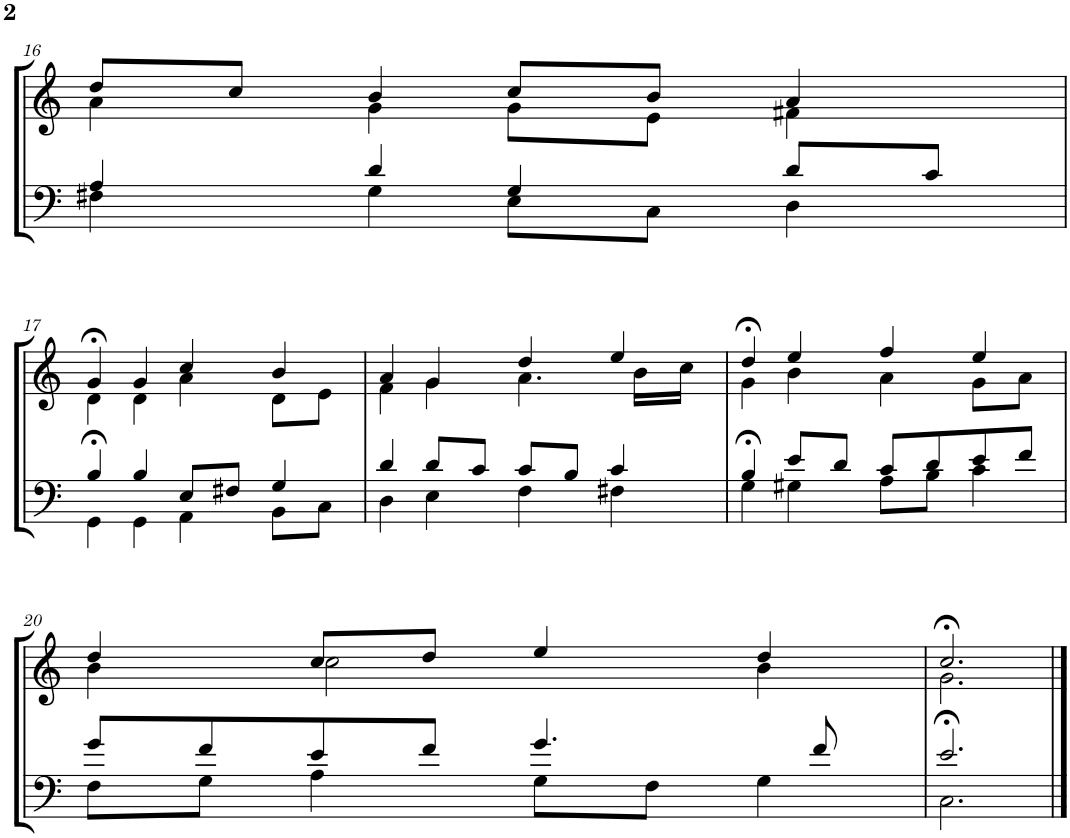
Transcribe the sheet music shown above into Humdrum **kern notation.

**kern	**kern
*part2	*part1
*staff2	*staff1
*I"Tenor/Baß	*I"Sopran/Alt
!!LO:PB:g=z
*clefF4	*clefG2
*k[]	*k[]
*	*M4/4
=16	=16
*^	*^
4A/	4F#X\	8dd/L	4a\
.	.	8cc/J	.
4d/	4G\	4b/	4g\
4G/	8E\L	8cc/L	8g\L
.	8C\J	8b/J	8e\J
8d/L	4D\	4a/	4f#X\
8c/J	.	.	.
!!LO:LB:g=z	!!
=17	=17	=17	=17
4B/	4GG>\	4g>/	4d\
4B/	4GG\	4g/	4d\
8E/L	4AA\	4cc/	4a\
8F#X/J	.	.	.
4G/	8BB\L	4b/	8d\L
.	8C\J	.	8e\J
=18	=18	=18	=18
4d/	4D\	4a/	4f\
8d/L	4E\	4g/	4g\
8c/J	.	.	.
8c/L	4F\	4dd/	4.a\
8B/J	.	.	.
4c/	4F#X\	4ee/	.
.	.	.	16b\LL
.	.	.	16cc\JJ
=19	=19	=19	=19
4B/	4G>\	4dd>/	4g\
8e/L	4G#X\	4ee/	4b\
8d/J	.	.	.
8c/L	8A\L	4ff/	4a\
8d/	8B\J	.	.
8e/	4c\	4ee/	8g\L
8f/J	.	.	8a\J
!!LO:LB:g=z	!!
=20	=20	=20	=20
8g/L	8F\L	4dd/	4b\
8f/	8G\J	.	.
8e/	4A\	8cc/L	2cc\
8f/J	.	8dd/J	.
4.g/	8G\L	4ee/	.
.	8F\J	.	.
.	4G\	4dd/	4b\
8f/	.	.	.
=21	=21	=21	=21
2.e/	2.C>\	2.cc>/	2.g\
*v	*v	*	*
*	*v	*v
==	==
*-	*-
